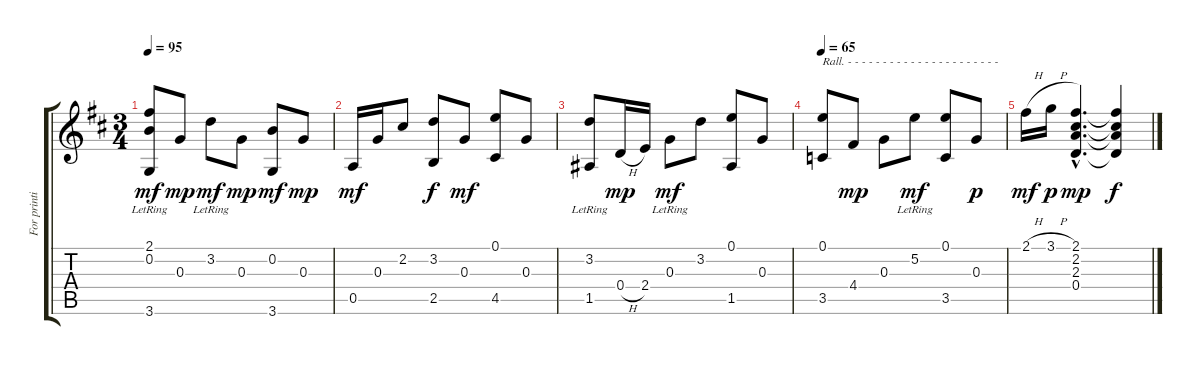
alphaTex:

\track ("For printing (See F5)" "For printi") {instrument acousticguitarnylon}
\staff {score tabs}
\tuning (E4 B3 G3 D3 A2 E2) {hide}
\ts (3 4)
\tempo 95
\clef g2
\ks d
(2.1{lr} 0.2{lr} 3.6).8{dy mf} 0.3.8{dy mp} 3.2{lr}.8{dy mf} 0.3.8{dy mp} (0.2 3.6).8{dy mf} 0.3.8{dy mp} |
0.5.16{dy mf} 0.3.16 2.2.8 (3.2 2.5).8{dy f} 0.3.8{dy mf} (0.1 4.5).8 0.3.8 |
(3.2{lr} 1.5).8 0.4{h}.16{dy mp} 2.4.16 0.3{lr}.8{dy mf} 3.2.8 (0.1 1.5).8 0.3.8 |
\tempo 65
(0.1 3.5).8{txt "Rall. - - - - - - - - - - - - - - - - - - - - - - "} 4.4.8{dy mp} 0.3.8 5.2{lr}.8{dy mf} (0.1 3.5).8 0.3.8{dy p} |
2.1{h}.16{dy mf} 3.1{h}.16{dy p} (2.1{hac} 2.2{hac} 2.3{hac} 0.4{hac}).4{d dy mp} (2.1{t} 2.2{t} 2.3{t} 0.4{t}).4{dy f}
